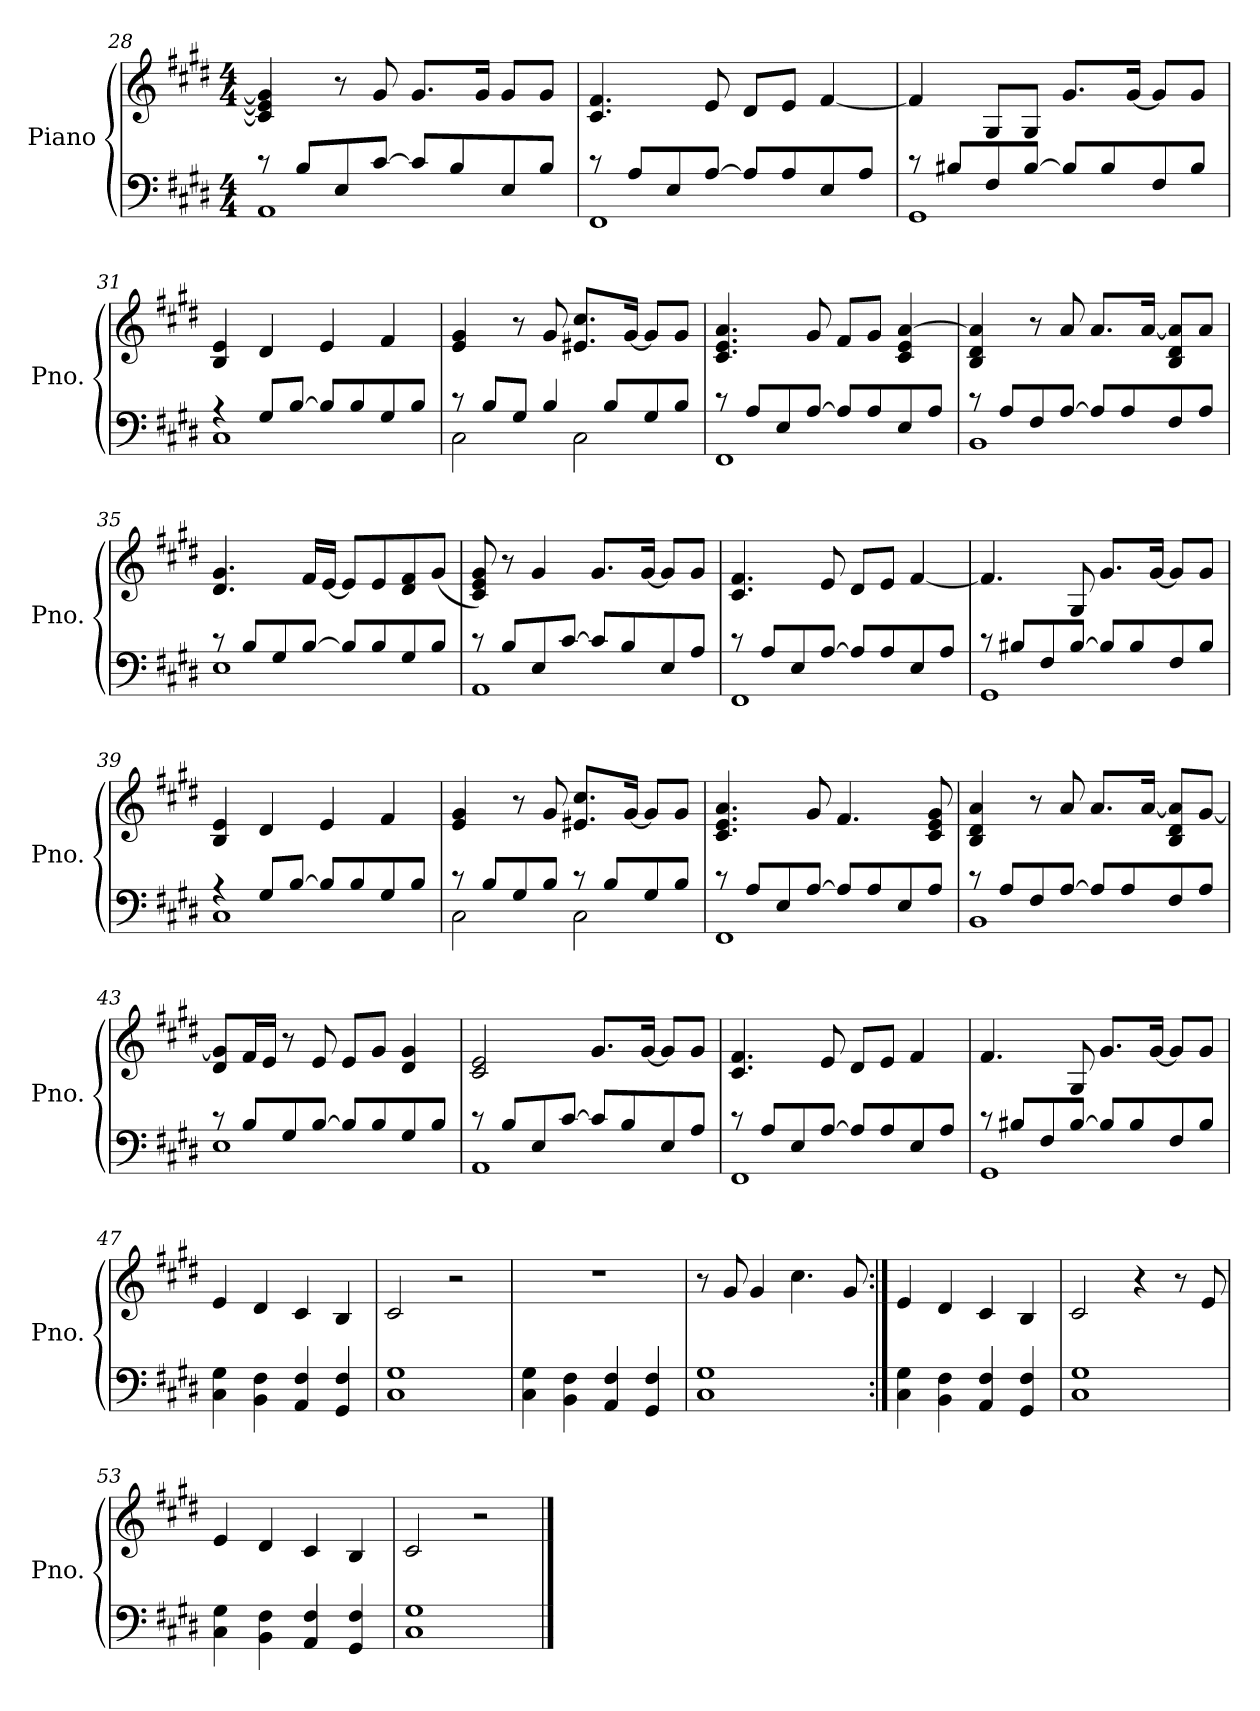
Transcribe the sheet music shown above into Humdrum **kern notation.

**kern	**kern
*part1	*part1
*staff2	*staff1
*I"Piano	*
*I'Pno.	*
*clefF4	*clefG2
*k[f#c#g#d#]	*k[f#c#g#d#]
*M4/4	*M4/4
=28	=28
*^	*
8r	1AA	4c#/] 4e/] 4g#/]
8B/L	.	.
8E/	.	8r
[8c#/J	.	8g#/
8c#/L]	.	8.g#/L
8B/	.	.
.	.	16g#/Jk
8E/	.	8g#/L
8B/J	.	8g#/J
=29	=29	=29
8r	1FF#	4.c#/ 4.f#/
8A/L	.	.
8E/	.	.
[8A/J	.	8e/
8A/L]	.	8d#/L
8A/	.	8e/J
8E/	.	[4f#/
8A/J	.	.
!!LO:LB:g=z
=30	=30	=30
8r	1GG#	4f#/]
8B#X/L	.	.
8F#/	.	8G#/L
[8B#/J	.	8G#/J
8B#/L]	.	8.g#/L
8B#/	.	.
.	.	[16g#/Jk
8F#/	.	8g#/L]
8B#/J	.	8g#/J
=31	=31	=31
4r	1C#	4B/ 4e/
8G#/L	.	4d#/
[8B/J	.	.
8B/L]	.	4e/
8B/	.	.
8G#/	.	4f#/
8B/J	.	.
=32	=32	=32
8r	2C#\	4e/ 4g#/
8B/L	.	.
8G#/J	.	8r
4B/	.	8g#/
.	2C#\	8.e#X/ 8.cc#/L
8B/L	.	.
.	.	[16g#/Jk
8G#/	.	8g#/L]
8B/J	.	8g#/J
=33	=33	=33
8r	1FF#	4.c#/ 4.e/ 4.a/
8A/L	.	.
8E/	.	.
[8A/J	.	8g#/
8A/L]	.	8f#/L
8A/	.	8g#/J
8E/	.	4c#/ 4e/ [4a/
8A/J	.	.
!!LO:LB:g=z
=34	=34	=34
8r	1BB	4B/ 4d#/ 4a/]
8A/L	.	.
8F#/	.	8r
[8A/J	.	8a/
8A/L]	.	8.a/L
8A/	.	.
.	.	[16a/Jk
8F#/	.	8B/ 8d#/ 8a/]L
8A/J	.	8a/J
=35	=35	=35
8r	1E	4.d#/ 4.g#/
8B/L	.	.
8G#/	.	.
[8B/J	.	16f#/LL
.	.	[16e/JJ
8B/L]	.	8e/L]
8B/	.	8e/
8G#/	.	8d#/ 8f#/
8B/J	.	(8g#/J
=36	=36	=36
8r	1AA	8c#/ 8e/ 8g#/)
8B/L	.	8r
8E/	.	4g#/
[8c#/J	.	.
8c#/L]	.	8.g#/L
8B/	.	.
.	.	[16g#/Jk
8E/	.	8g#/L]
8A/J	.	8g#/J
=37	=37	=37
8r	1FF#	4.c#/ 4.f#/
8A/L	.	.
8E/	.	.
[8A/J	.	8e/
8A/L]	.	8d#/L
8A/	.	8e/J
8E/	.	[4f#/
8A/J	.	.
!!LO:LB:g=z
=38	=38	=38
8r	1GG#	4.f#/]
8B#X/L	.	.
8F#/	.	.
[8B#/J	.	8G#/
8B#/L]	.	8.g#/L
8B#/	.	.
.	.	[16g#/Jk
8F#/	.	8g#/L]
8B#/J	.	8g#/J
=39	=39	=39
4r	1C#	4B/ 4e/
8G#/L	.	4d#/
[8B/J	.	.
8B/L]	.	4e/
8B/	.	.
8G#/	.	4f#/
8B/J	.	.
=40	=40	=40
8r	2C#\	4e/ 4g#/
8B/L	.	.
8G#/	.	8r
8B/J	.	8g#/
8r	2C#\	8.e#X/ 8.cc#/L
8B/L	.	.
.	.	[16g#/Jk
8G#/	.	8g#/L]
8B/J	.	8g#/J
=41	=41	=41
8r	1FF#	4.c#/ 4.e/ 4.a/
8A/L	.	.
8E/	.	.
[8A/J	.	8g#/
8A/L]	.	4.f#/
8A/	.	.
8E/	.	.
8A/J	.	8c#/ 8e/ 8g#/
!!LO:LB:g=z
=42	=42	=42
8r	1BB	4B/ 4d#/ 4a/
8A/L	.	.
8F#/	.	8r
[8A/J	.	8a/
8A/L]	.	8.a/L
8A/	.	.
.	.	[16a/Jk
8F#/	.	8B/ 8d#/ 8a/]L
8A/J	.	[8g#/J
=43	=43	=43
8r	1E	8d#/ 8g#/]L
8B/L	.	16f#/L
.	.	16e/JJ
8G#/	.	8r
[8B/J	.	8e/
8B/L]	.	8e/L
8B/	.	8g#/J
8G#/	.	4d#/ 4g#/
8B/J	.	.
=44	=44	=44
8r	1AA	2c#/ 2e/
8B/L	.	.
8E/	.	.
[8c#/J	.	.
8c#/L]	.	8.g#/L
8B/	.	.
.	.	[16g#/Jk
8E/	.	8g#/L]
8A/J	.	8g#/J
=45	=45	=45
8r	1FF#	4.c#/ 4.f#/
8A/L	.	.
8E/	.	.
[8A/J	.	8e/
8A/L]	.	8d#/L
8A/	.	8e/J
8E/	.	4f#/
8A/J	.	.
!!LO:PB:g=z
=46	=46	=46
8r	1GG#	4.f#/
8B#X/L	.	.
8F#/	.	.
[8B#/J	.	8G#/
8B#/L]	.	8.g#/L
8B#/	.	.
.	.	[16g#/Jk
8F#/	.	8g#/L]
8B#/J	.	8g#/J
*v	*v	*
=47	=47
4C#\ 4G#\	4e/
4BB\ 4F#\	4d#/
4AA/ 4F#/	4c#/
4GG#/ 4F#/	4B/
=48	=48
1C# 1G#	2c#/
.	2r
=49	=49
4C#\ 4G#\	1r
4BB\ 4F#\	.
4AA/ 4F#/	.
4GG#/ 4F#/	.
=50	=50
1C# 1G#	8r
.	8g#/
.	4g#/
.	4.cc#\
.	8g#/
=51:|!	=51:|!
4C#\ 4G#\	4e/
4BB\ 4F#\	4d#/
4AA/ 4F#/	4c#/
4GG#/ 4F#/	4B/
=52	=52
1C# 1G#	2c#/
.	4r
.	8r
.	8e/
!!LO:LB:g=z
=53	=53
4C#\ 4G#\	4e/
4BB\ 4F#\	4d#/
4AA/ 4F#/	4c#/
4GG#/ 4F#/	4B/
=54	=54
1C# 1G#	2c#/
.	2r
==	==
*-	*-
